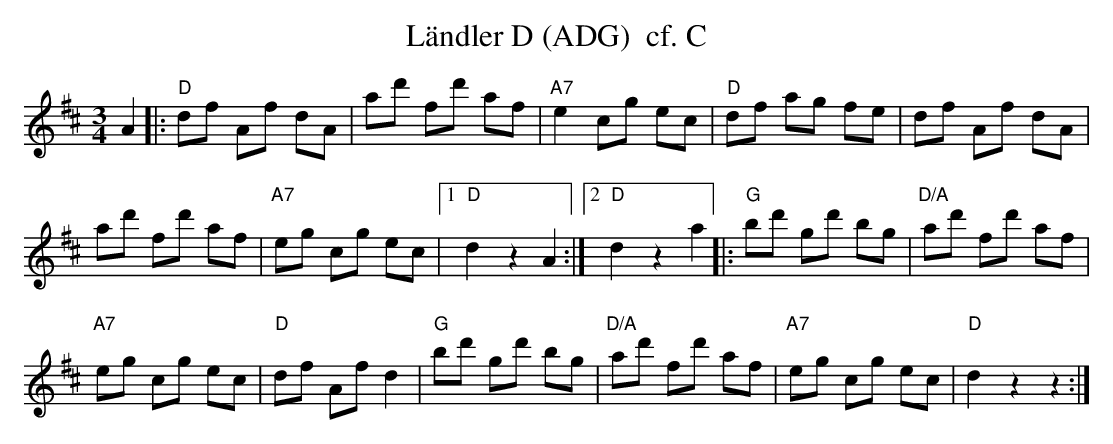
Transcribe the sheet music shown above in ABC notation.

X:1
T:L\"andler D (ADG)  cf. C
M:3/4
L:1/8
K:Dmaj%%MIDI gchordon
A2 |: "D"df Af dA | ad' fd' af | "A7"e2 cg ec | "D"df ag fe | df Af dA |
ad' fd' af | "A7"eg cg ec |1 "D"d2z2A2 :|2 "D"d2z2a2 |: "G"bd' gd' bg | "D/A"ad' fd' af |
"A7"eg cg ec | "D"df Afd2 | "G"bd' gd' bg | "D/A"ad' fd' af | "A7"eg cg ec | "D"d2z2z2 :|
